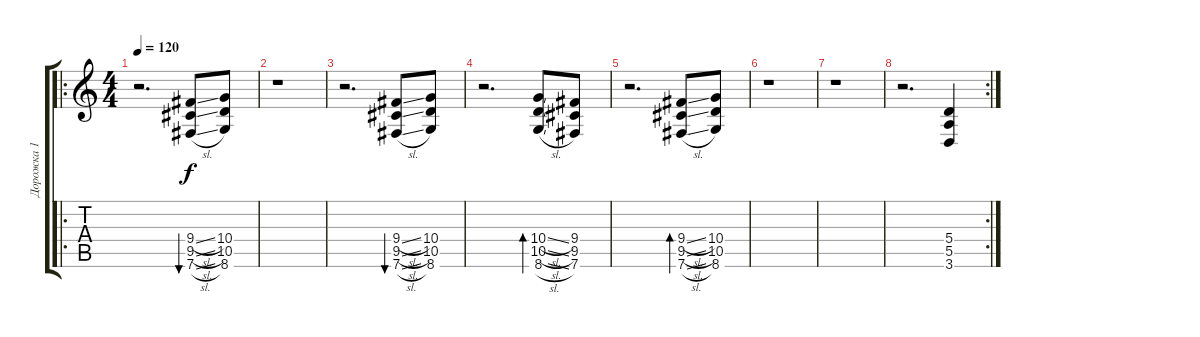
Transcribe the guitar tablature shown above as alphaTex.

\track ("Дорожка 1" "Дорожка 1") {instrument acousticguitarsteel}
\staff {score tabs}
\tuning (B3 Gb3 D3 A2 E2 B1) {hide}
\ro
\ts (4 4)
\tempo 120
\clef g2
\ks c
r.2{d dy f} (9.4{sl} 9.5{sl} 7.6{sl}).8{bu 480} (10.4 10.5 8.6).8 |
r.1 |
r.2{d} (9.4{sl} 9.5{sl} 7.6{sl}).8{bu 480} (10.4 10.5 8.6).8 |
r.2{d} (10.4{sl} 10.5{sl} 8.6{sl}).8{bd 60} (9.4 9.5 7.6).8 |
r.2{d} (9.4{sl} 9.5{sl} 7.6{sl}).8{bd 60} (10.4 10.5 8.6).8 |
r.1 |
r.1 |
\rc 2
r.2{d} (5.4 5.5 3.6).4
